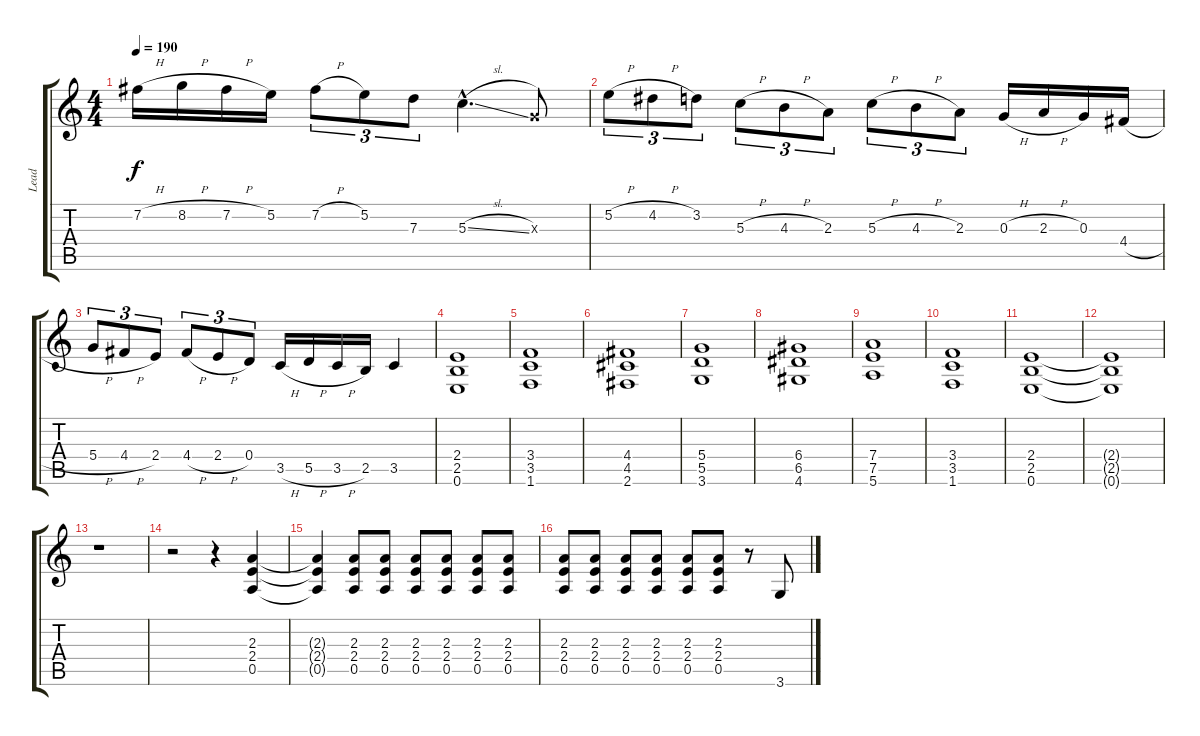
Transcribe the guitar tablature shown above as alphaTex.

\track ("Lead" "Lead") {instrument distortionguitar}
\staff {score tabs}
\tuning (E4 B3 G3 D3 A2 E2) {hide}
\ts (4 4)
\tempo 190
\clef g2
\ks c
7.2{h}.16{dy f} 8.2{h}.16 7.2{h}.16 5.2.16 7.2{h}.8{tu (3 2)} 5.2.8{tu (3 2)} 7.3.8{tu (3 2)} 5.3{sl hac}.4{d} 0.3{x}.8 |
5.2{h}.8{tu (3 2)} 4.2{h}.8{tu (3 2)} 3.2.8{tu (3 2)} 5.3{h}.8{tu (3 2)} 4.3{h}.8{tu (3 2)} 2.3.8{tu (3 2)} 5.3{h}.8{tu (3 2)} 4.3{h}.8{tu (3 2)} 2.3.8{tu (3 2)} 0.3{h}.16 2.3{h}.16 0.3.16 4.4{h}.16 |
5.4{h}.8{tu (3 2)} 4.4{h}.8{tu (3 2)} 2.4.8{tu (3 2)} 4.4{h}.8{tu (3 2)} 2.4{h}.8{tu (3 2)} 0.4.8{tu (3 2)} 3.5{h}.16 5.5{h}.16 3.5{h}.16 2.5.16 3.5.4 |
(2.4 2.5 0.6).1 |
(3.4 3.5 1.6).1 |
(4.4 4.5 2.6).1 |
(5.4 5.5 3.6).1 |
(6.4 6.5 4.6).1 |
(7.4 7.5 5.6).1 |
(3.4 3.5 1.6).1 |
(2.4 2.5 0.6).1 |
(2.4{t} 2.5{t} 0.6{t}).1 |
r.1 |
r.2 r.4 (2.3 2.4 0.5).4 |
(2.3{t} 2.4{t} 0.5{t}).4 (2.3 2.4 0.5).8 (2.3 2.4 0.5).8 (2.3 2.4 0.5).8 (2.3 2.4 0.5).8 (2.3 2.4 0.5).8 (2.3 2.4 0.5).8 |
(2.3 2.4 0.5).8 (2.3 2.4 0.5).8 (2.3 2.4 0.5).8 (2.3 2.4 0.5).8 (2.3 2.4 0.5).8 (2.3 2.4 0.5).8 r.8 3.6.8
